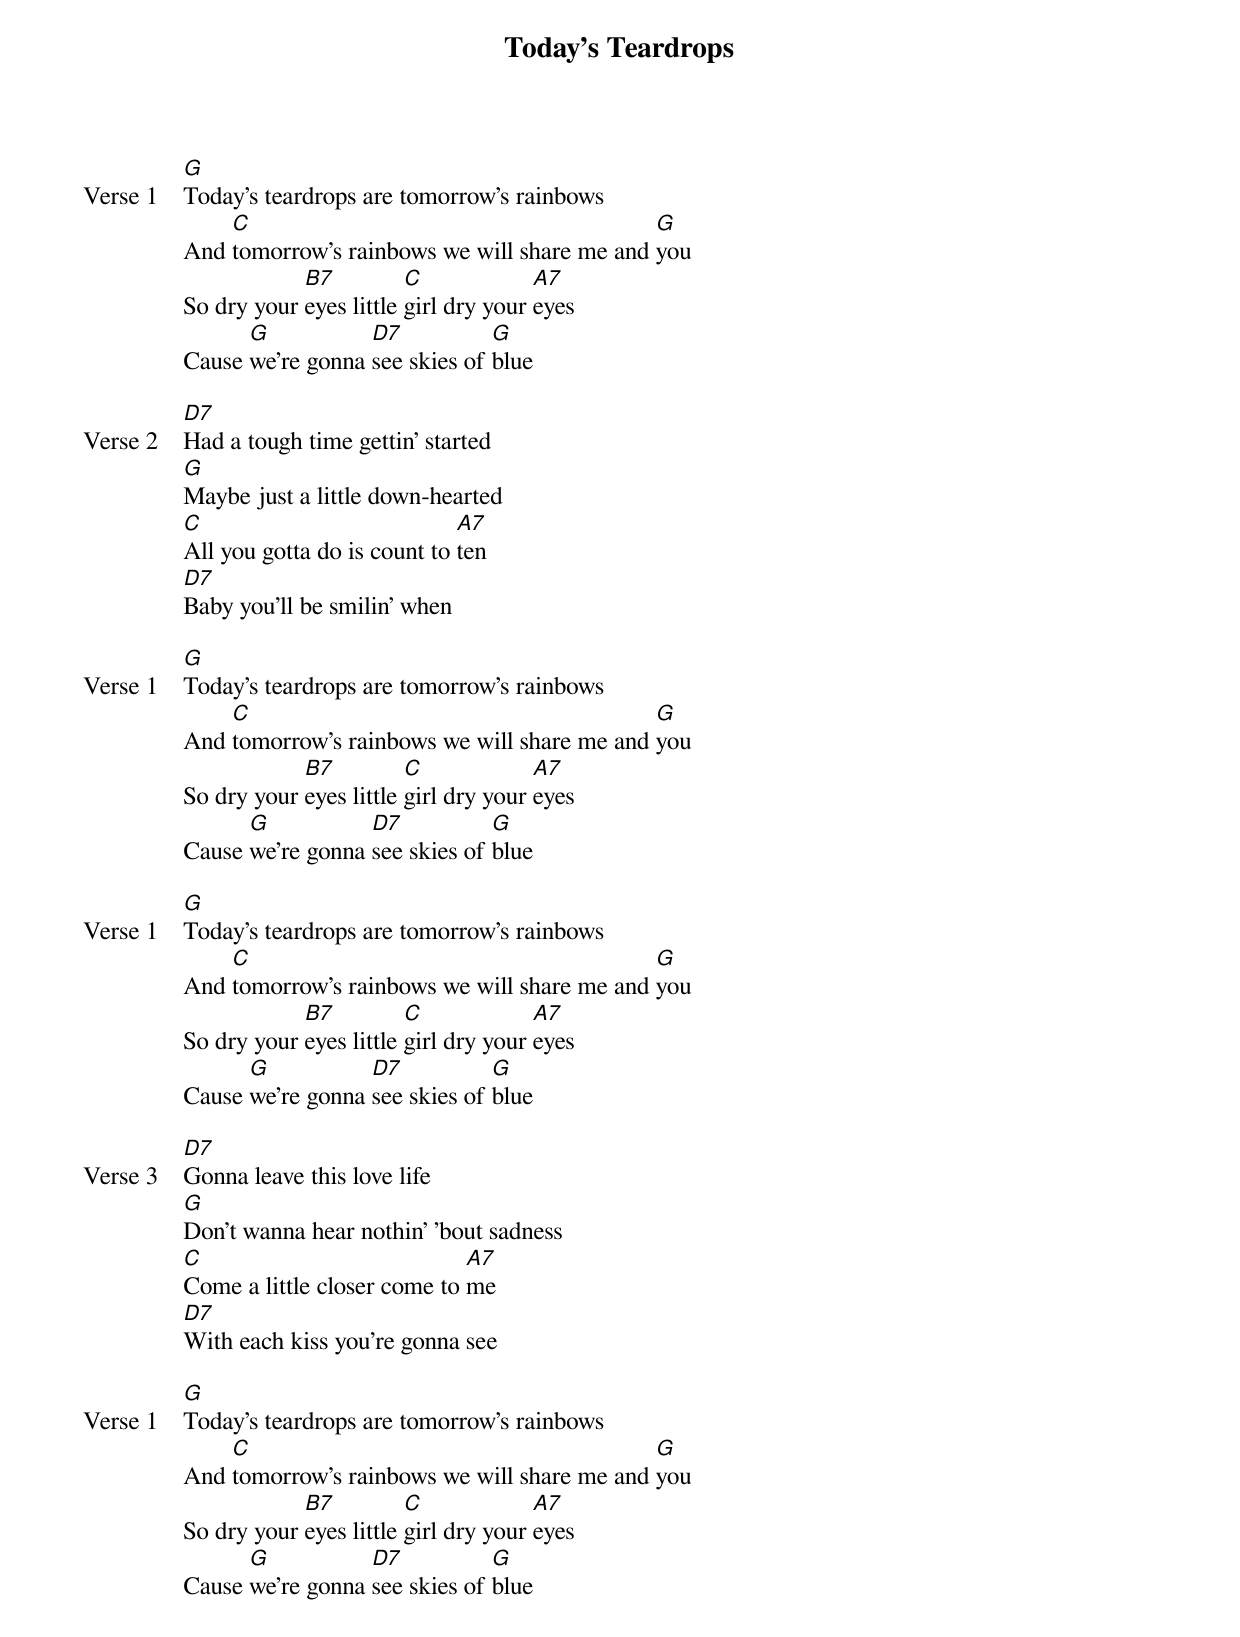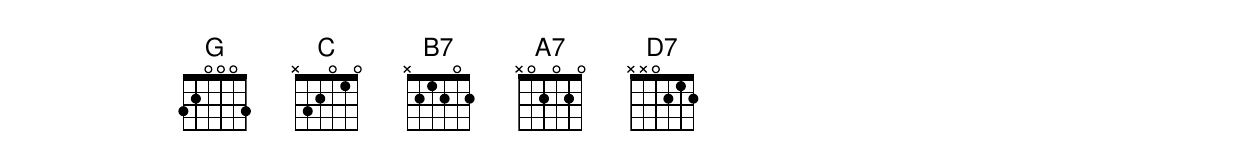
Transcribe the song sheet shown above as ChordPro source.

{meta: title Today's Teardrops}
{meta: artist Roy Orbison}
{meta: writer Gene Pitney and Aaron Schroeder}

{start_of_verse: Verse 1}
[G]Today's teardrops are tomorrow's rainbows
And [C]tomorrow's rainbows we will share me and [G]you
So dry your [B7]eyes little [C]girl dry your [A7]eyes
Cause [G]we're gonna [D7]see skies of [G]blue
{end_of_verse}

{start_of_verse: Verse 2}
[D7]Had a tough time gettin' started
[G]Maybe just a little down-hearted
[C]All you gotta do is count to [A7]ten
[D7]Baby you'll be smilin' when
{end_of_verse}

{start_of_verse: Verse 1}
[G]Today's teardrops are tomorrow's rainbows
And [C]tomorrow's rainbows we will share me and [G]you
So dry your [B7]eyes little [C]girl dry your [A7]eyes
Cause [G]we're gonna [D7]see skies of [G]blue
{end_of_verse}

{start_of_verse: Verse 1}
[G]Today's teardrops are tomorrow's rainbows
And [C]tomorrow's rainbows we will share me and [G]you
So dry your [B7]eyes little [C]girl dry your [A7]eyes
Cause [G]we're gonna [D7]see skies of [G]blue
{end_of_verse}

{start_of_verse: Verse 3}
[D7]Gonna leave this love life
[G]Don't wanna hear nothin' 'bout sadness
[C]Come a little closer come to [A7]me
[D7]With each kiss you're gonna see
{end_of_verse}

{start_of_verse: Verse 1}
[G]Today's teardrops are tomorrow's rainbows
And [C]tomorrow's rainbows we will share me and [G]you
So dry your [B7]eyes little [C]girl dry your [A7]eyes
Cause [G]we're gonna [D7]see skies of [G]blue
{end_of_verse}
